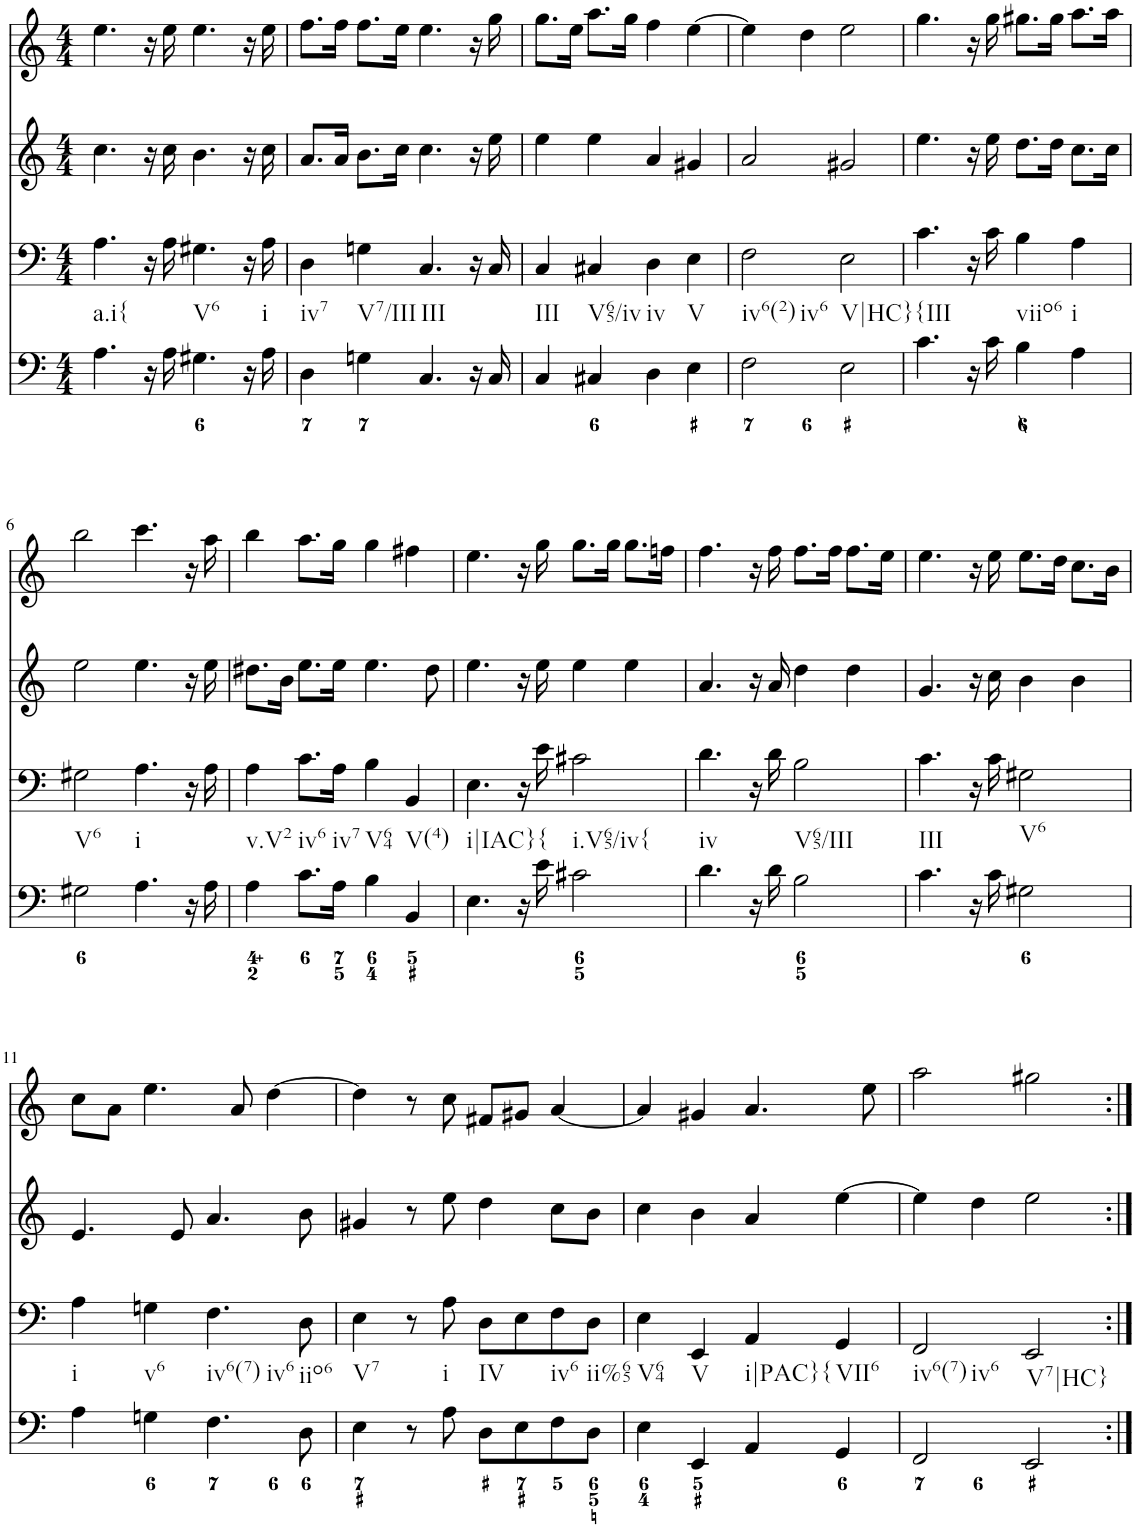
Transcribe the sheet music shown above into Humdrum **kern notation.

**kern	**kern	**kern	**kern
*part4	*part3	*part2	*part1
*staff4	*staff3	*staff2	*staff1
*I"Piano	*I"Piano	*I"Piano	*I"Piano
*I'Pno	*I'Pno	*I'Pno	*I'Pno
*clefF4	*clefF4	*clefG2	*clefG2
*k[]	*k[]	*k[]	*k[]
*M4/4	*M4/4	*M4/4	*M4/4
=1	=1	=1	=1
!	!LO:TX:b:t=a.i{	!	!
4.A\	4.A\	4.cc\	4.ee\
16r	16r	16r	16r
16A\	16A\	16cc\	16ee\
!	!LO:TX:b:t=V6	!	!
4.G#X\	4.G#X\	4.b\	4.ee\
16r	16r	16r	16r
!	!LO:TX:b:t=i	!	!
16A\	16A\	16cc\	16ee\
=2	=2	=2	=2
!	!LO:TX:b:t=iv7	!	!
4D\	4D\	8.a/L	8.ff\L
.	.	16a/Jk	16ff\Jk
!	!LO:TX:b:t=V7/III	!	!
4Gn\	4Gn\	8.b\L	8.ff\L
.	.	16cc\Jk	16ee\Jk
!	!LO:TX:b:t=III	!	!
4.C/	4.C/	4.cc\	4.ee\
16r	16r	16r	16r
16C/	16C/	16ee\	16gg\
=3	=3	=3	=3
!	!LO:TX:b:t=III	!	!
4C/	4C/	4ee\	8.gg\L
.	.	.	16ee\Jk
!	!LO:TX:b:t=V65/iv	!	!
4C#X/	4C#X/	4ee\	8.aa\L
.	.	.	16gg\Jk
!	!LO:TX:b:t=iv	!	!
4D\	4D\	4a/	4ff\
!	!LO:TX:b:t=V	!	!
4E\	4E\	4g#X/	[4ee\
=4	=4	=4	=4
!	!LO:TX:b:t=iv6(2)	!	!
!	!LO:TX:b:t=iv6	!	!
2F\	2F\	2a/	4ee\]
.	.	.	4dd\
!	!LO:TX:b:t=V|HC}	!	!
2E\	2E\	2g#X/	2ee\
=5	=5	=5	=5
!	!LO:TX:b:t={III	!	!
4.c\	4.c\	4.ee\	4.gg\
16r	16r	16r	16r
16c\	16c\	16ee\	16gg\
!	!LO:TX:b:t=viio6	!	!
4B\	4B\	8.dd\L	8.gg#X\L
.	.	16dd\Jk	16gg#\Jk
!	!LO:TX:b:t=i	!	!
4A\	4A\	8.cc\L	8.aa\L
.	.	16cc\Jk	16aa\Jk
!!LO:LB:g=z
=6	=6	=6	=6
!	!LO:TX:b:t=V6	!	!
2G#X\	2G#X\	2ee\	2bb\
!	!LO:TX:b:t=i	!	!
4.A\	4.A\	4.ee\	4.ccc\
16r	16r	16r	16r
16A\	16A\	16ee\	16aa\
=7	=7	=7	=7
!	!LO:TX:b:t=v.V2	!	!
4A\	4A\	8.dd#X\L	4bb\
.	.	16b\Jk	.
!	!LO:TX:b:t=iv6	!	!
8.c\L	8.c\L	8.ee\L	8.aa\L
!	!LO:TX:b:t=iv7	!	!
16A\Jk	16A\Jk	16ee\Jk	16gg\Jk
!	!LO:TX:b:t=V64	!	!
4B\	4B\	4.ee\	4gg\
!	!LO:TX:b:t=V(4)	!	!
4BB/	4BB/	.	4ff#X\
.	.	8dd#\	.
=8	=8	=8	=8
!	!LO:TX:b:t=i|IAC}{	!	!
4.E\	4.E\	4.ee\	4.ee\
16r	16r	16r	16r
16e\	16e\	16ee\	16gg\
!	!LO:TX:b:t=i.V65/iv{	!	!
2c#X\	2c#X\	4ee\	8.gg\L
.	.	.	16gg\Jk
.	.	4ee\	8.gg\L
.	.	.	16ffn\Jk
=9	=9	=9	=9
!	!LO:TX:b:t=iv	!	!
4.d\	4.d\	4.a/	4.ff\
16r	16r	16r	16r
16d\	16d\	16a/	16ff\
!	!LO:TX:b:t=V65/III	!	!
2B\	2B\	4dd\	8.ff\L
.	.	.	16ff\Jk
.	.	4dd\	8.ff\L
.	.	.	16ee\Jk
=10	=10	=10	=10
!	!LO:TX:b:t=III	!	!
4.c\	4.c\	4.g/	4.ee\
16r	16r	16r	16r
16c\	16c\	16cc\	16ee\
!	!LO:TX:b:t=V6	!	!
2G#X\	2G#X\	4b\	8.ee\L
.	.	.	16dd\Jk
.	.	4b\	8.cc\L
.	.	.	16b\Jk
!!LO:LB:g=z
=11	=11	=11	=11
!	!LO:TX:b:t=i	!	!
4A\	4A\	4.e/	8cc\L
.	.	.	8a\J
!	!LO:TX:b:t=v6	!	!
4Gn\	4Gn\	.	4.ee\
.	.	8e/	.
!	!LO:TX:b:t=iv6(7)	!	!
!	!LO:TX:b:t=iv6	!	!
4.F\	4.F\	4.a/	.
.	.	.	8a/
.	.	.	[4dd\
!	!LO:TX:b:t=iio6	!	!
8D\	8D\	8b\	.
=12	=12	=12	=12
!	!LO:TX:b:t=V7	!	!
4E\	4E\	4g#X/	4dd\]
8r	8r	8r	8r
!	!LO:TX:b:t=i	!	!
8A\	8A\	8ee\	8cc\
!	!LO:TX:b:t=IV	!	!
8D\L	8D\L	4dd\	8f#X/L
8E\	8E\	.	8g#X/J
!	!LO:TX:b:t=iv6	!	!
8F\	8F\	8cc\L	[4a/
!	!LO:TX:b:t=ii%65	!	!
8D\J	8D\J	8b\J	.
=13	=13	=13	=13
!	!LO:TX:b:t=V64	!	!
4E\	4E\	4cc\	4a/]
!	!LO:TX:b:t=V	!	!
4EE/	4EE/	4b\	4g#X/
!	!LO:TX:b:t=i|PAC}{	!	!
4AA/	4AA/	4a/	4.a/
!	!LO:TX:b:t=VII6	!	!
4GG/	4GG/	[4ee\	.
.	.	.	8ee\
=14	=14	=14	=14
!	!LO:TX:b:t=iv6(7)	!	!
!	!LO:TX:b:t=iv6	!	!
2FF/	2FF/	4ee\]	2aa\
.	.	4dd\	.
!	!LO:TX:b:t=V7|HC}	!	!
2EE/	2EE/	2ee\	2gg#X\
=:|!	=:|!	=:|!	=:|!
*-	*-	*-	*-
